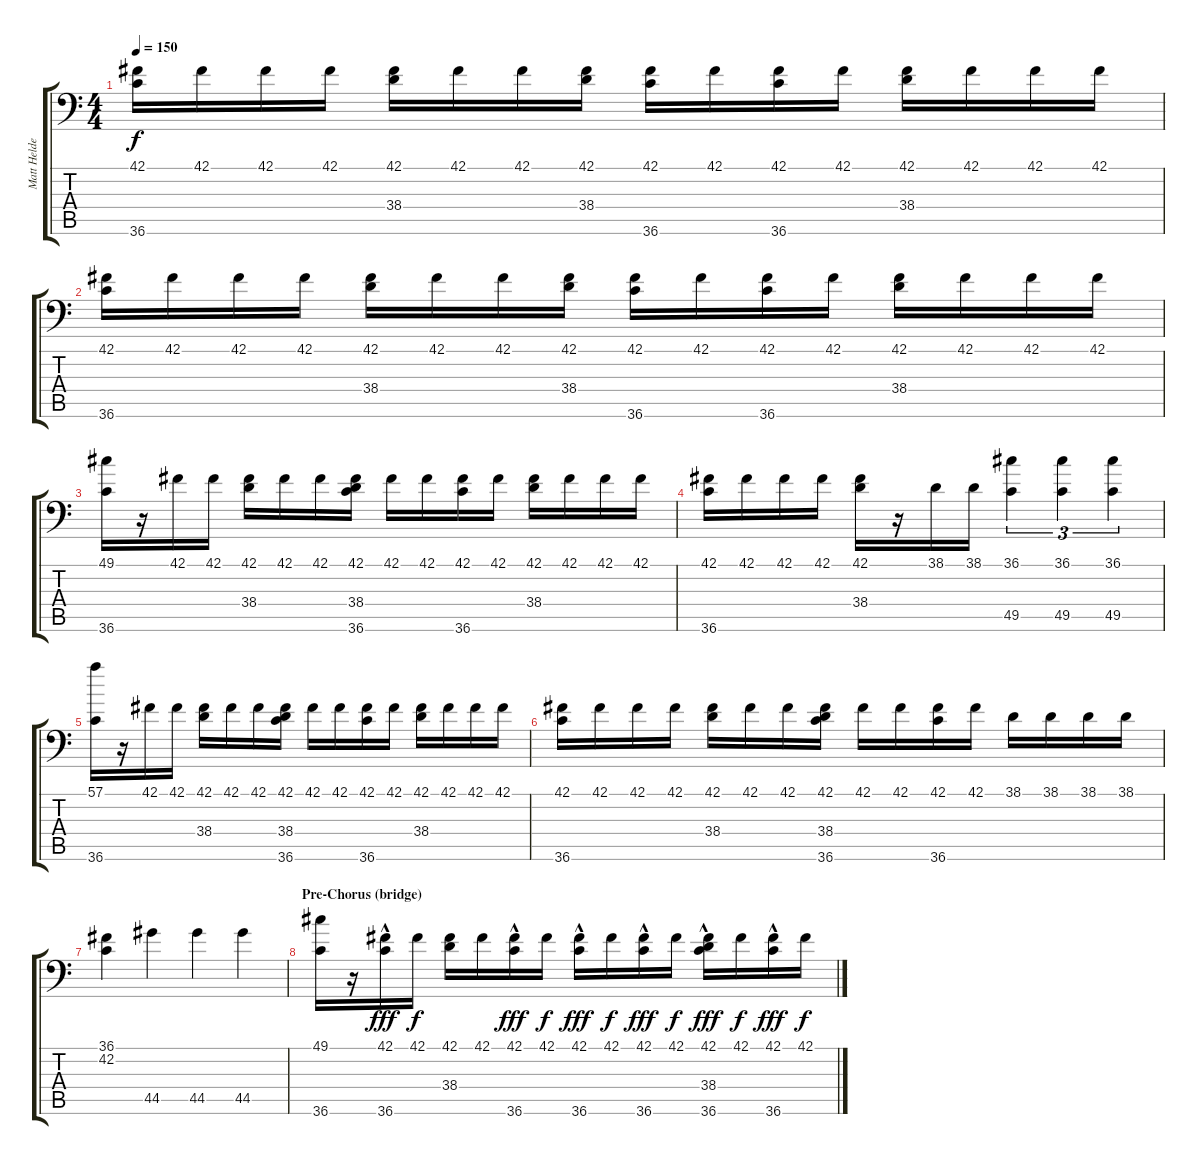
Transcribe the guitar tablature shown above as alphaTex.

\track ("Matt Helders" "Matt Helde") {instrument acousticgrandpiano}
\staff {score tabs}
\tuning (C-1 C-1 C-1 C-1 C-1 C-1) {hide}
\ts (4 4)
\tempo 150
\clef f4
\ks c
(42.1 36.6).16{dy f} 42.1.16 42.1.16 42.1.16 (42.1 38.4).16 42.1.16 42.1.16 (42.1 38.4).16 (42.1 36.6).16 42.1.16 (42.1 36.6).16 42.1.16 (42.1 38.4).16 42.1.16 42.1.16 42.1.16 |
(42.1 36.6).16 42.1.16 42.1.16 42.1.16 (42.1 38.4).16 42.1.16 42.1.16 (42.1 38.4).16 (42.1 36.6).16 42.1.16 (42.1 36.6).16 42.1.16 (42.1 38.4).16 42.1.16 42.1.16 42.1.16 |
(49.1 36.6).16 r.16 42.1.16 42.1.16 (42.1 38.4).16 42.1.16 42.1.16 (42.1 38.4 36.6).16 42.1.16 42.1.16 (42.1 36.6).16 42.1.16 (42.1 38.4).16 42.1.16 42.1.16 42.1.16 |
(42.1 36.6).16 42.1.16 42.1.16 42.1.16 (42.1 38.4).16 r.16 38.1.16 38.1.16 (36.1 49.5).4{tu (3 2)} (36.1 49.5).4{tu (3 2)} (36.1 49.5).4{tu (3 2)} |
(57.1 36.6).16 r.16 42.1.16 42.1.16 (42.1 38.4).16 42.1.16 42.1.16 (42.1 38.4 36.6).16 42.1.16 42.1.16 (42.1 36.6).16 42.1.16 (42.1 38.4).16 42.1.16 42.1.16 42.1.16 |
(42.1 36.6).16 42.1.16 42.1.16 42.1.16 (42.1 38.4).16 42.1.16 42.1.16 (42.1 38.4 36.6).16 42.1.16 42.1.16 (42.1 36.6).16 42.1.16 38.1.16 38.1.16 38.1.16 38.1.16 |
(36.1 42.2).4 44.5.4 44.5.4 44.5.4 |
\section ("" "Pre-Chorus (bridge)")
(49.1 36.6).16 r.16 (42.1 36.6{hac}).16{dy fff} 42.1.16{dy f} (42.1 38.4).16 42.1.16 (42.1 36.6{hac}).16{dy fff} 42.1.16{dy f} (42.1 36.6{hac}).16{dy fff} 42.1.16{dy f} (42.1 36.6{hac}).16{dy fff} 42.1.16{dy f} (42.1 38.4 36.6{hac}).16{dy fff} 42.1.16{dy f} (42.1 36.6{hac}).16{dy fff} 42.1.16{dy f}
